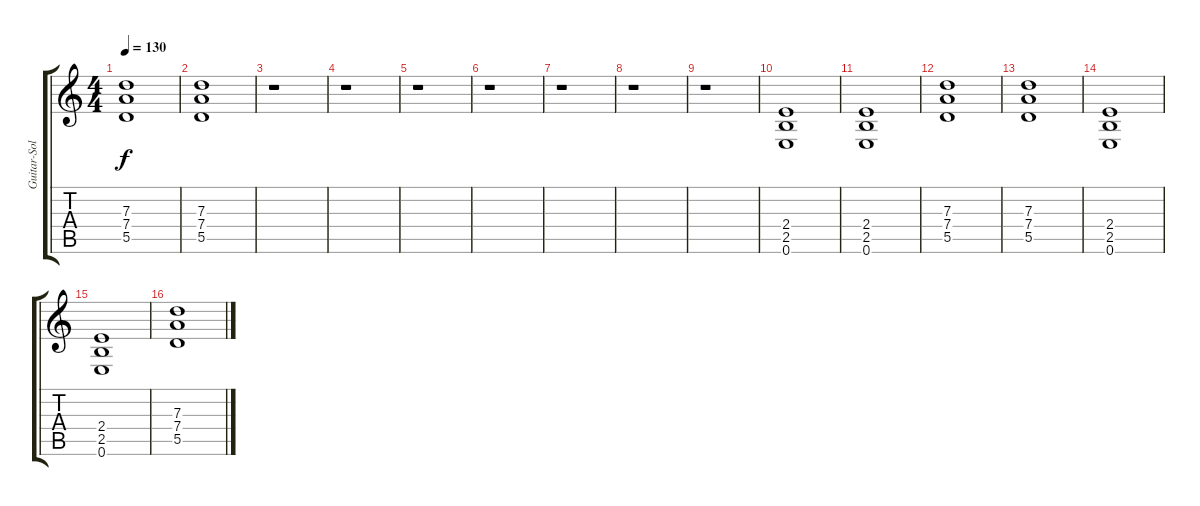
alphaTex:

\track ("Guitar-Solo" "Guitar-Sol") {instrument overdrivenguitar}
\staff {score tabs}
\tuning (E4 B3 G3 D3 A2 E2) {hide}
\ts (4 4)
\tempo 130
\clef g2
\ks c
(7.3 7.4 5.5).1{dy f} |
(7.3 7.4 5.5).1 |
r.1 |
r.1 |
r.1 |
r.1 |
r.1 |
r.1 |
r.1 |
(2.4 2.5 0.6).1 |
(2.4 2.5 0.6).1 |
(7.3 7.4 5.5).1 |
(7.3 7.4 5.5).1 |
(2.4 2.5 0.6).1 |
(2.4 2.5 0.6).1 |
(7.3 7.4 5.5).1
